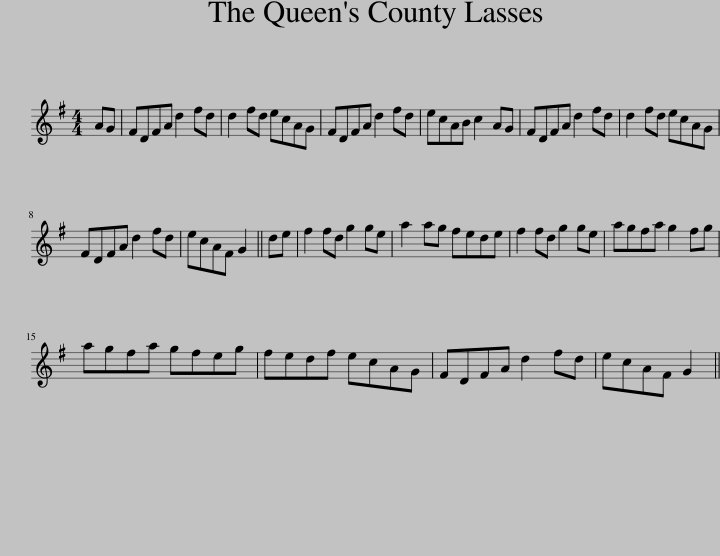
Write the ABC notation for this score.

X:1
L:1/8
M:4/4
I:linebreak $
K:G
V:1 treble
V:1
 AG | FDFA d2 fd | d2 fd ecAG | FDFA d2 fd | ecAB c2 AG | %5
 FDFA d2 fd | d2 fd ecAG |$ FDFA d2 fd | ecAF G2 || de | %10
 f2 fd g2 ge | a2 ag fede | f2 fd g2 ge | agfa g2 fg |$ agfa gfeg | %15
 fedf ecAG | FDFA d2 fd | ecAF G2 || %18
